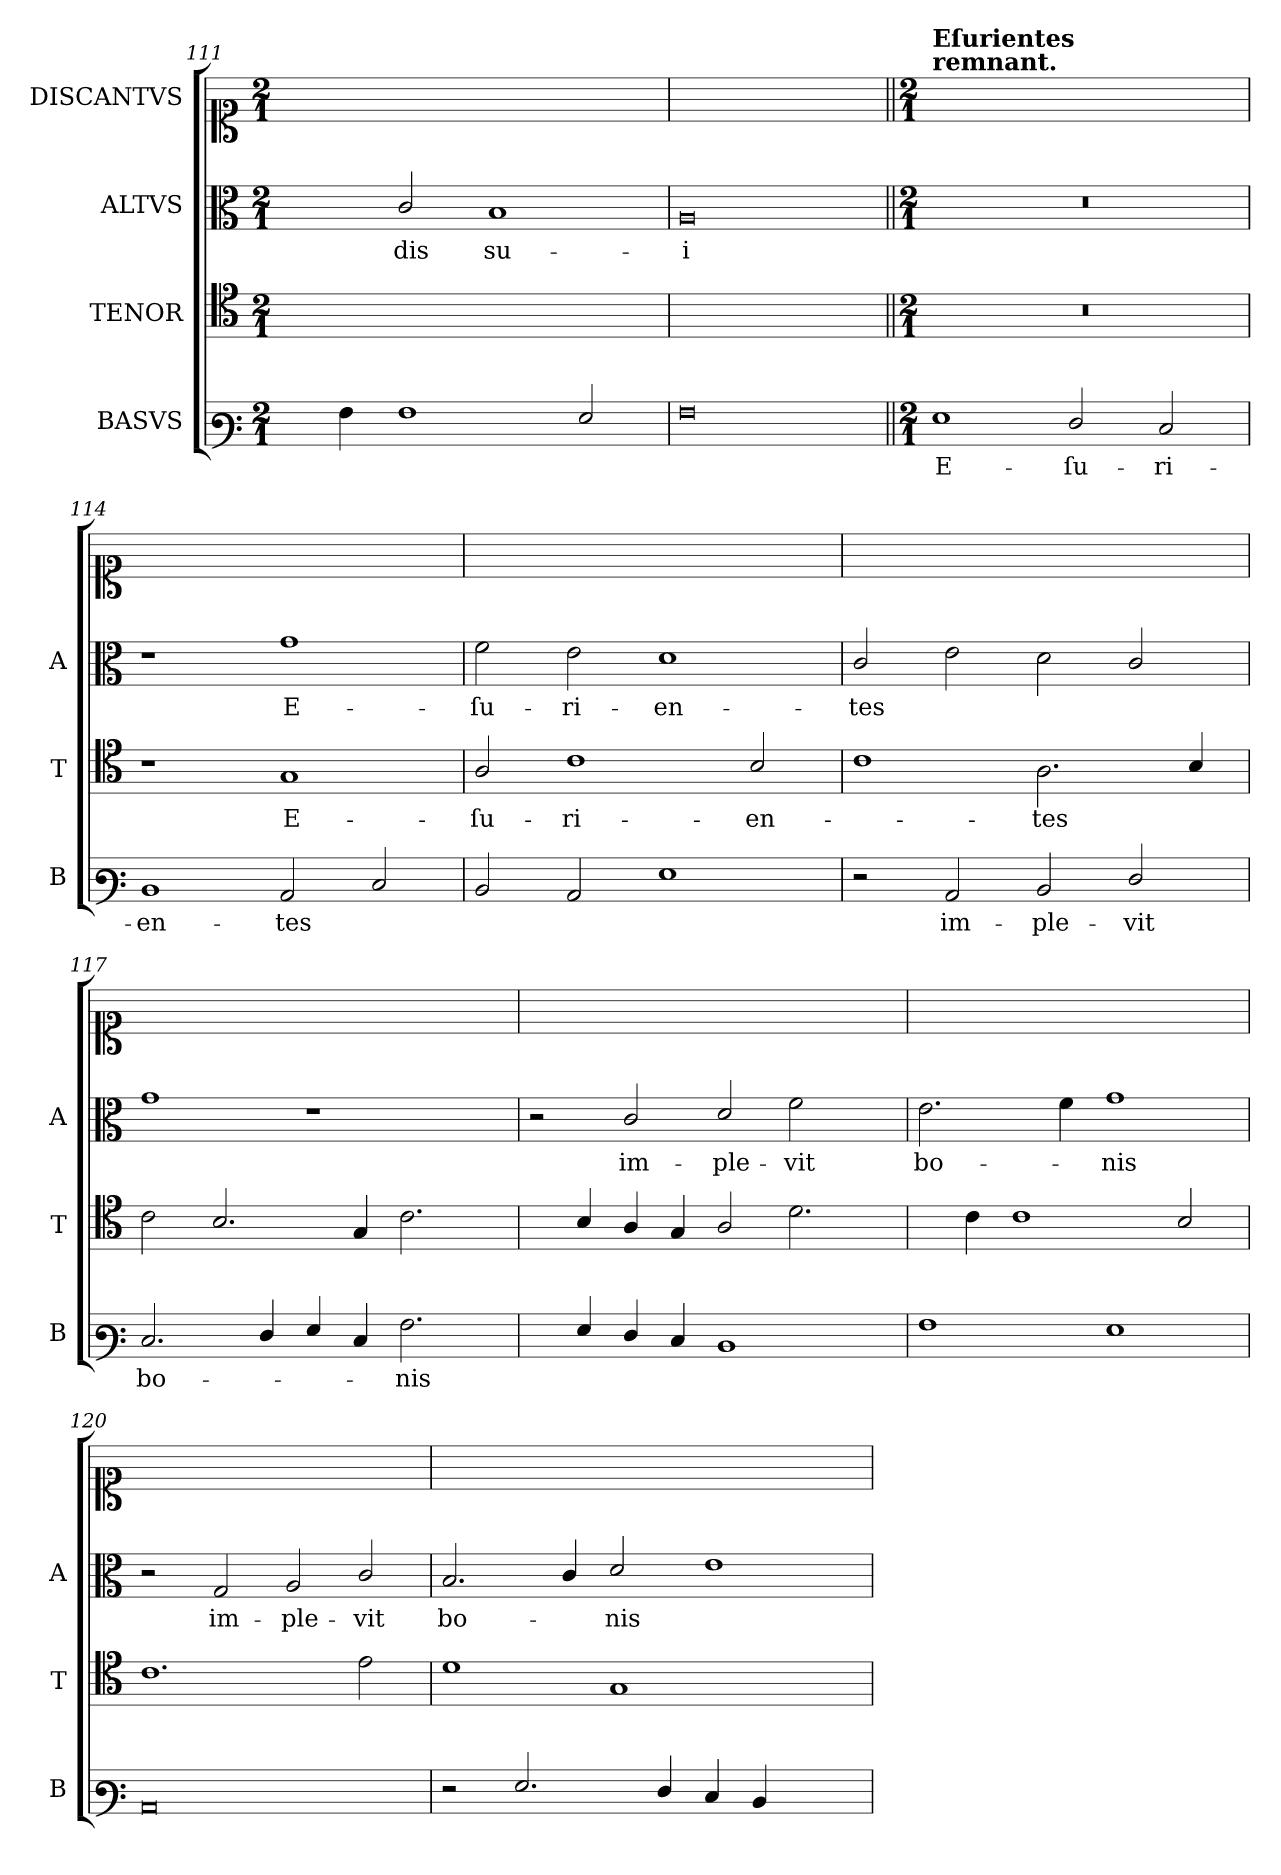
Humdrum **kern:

**kern	**text	**kern	**text	**kern	**text	**kern
*part4	*part4	*part3	*part3	*part2	*part2	*part1
*staff4	*staff4	*staff3	*staff3	*staff2	*staff2	*staff1
*I"BASVS	*	*I"TENOR	*	*I"ALTVS	*	*I"DISCANTVS
*I'B	*	*I'T	*	*I'A	*	*
*clefF3	*	*clefC4	*	*clefC3	*	*clefC1
*k[]	*	*k[]	*	*k[]	*	*k[]
*a:	*	*a:	*	*a:	*	*a:
*M2/1	*	*M2/1	*	*M2/1	*	*M2/1
=111	=111	=111	=111	=111	=111	=111
4ryy	.	0ryy	.	2ryy	.	0ryy
4A\	.	.	.	.	.	.
!	!	!	!	!	!LO:LY:i	!
1A	.	.	.	2c/	-dis	.
!	!	!	!	!	!LO:LY:i	!
.	.	.	.	1B	su-	.
2G/	.	.	.	.	.	.
=112	=112	=112	=112	=112	=112	=112
!	!	!	!	!	!LO:LY:i	!
0A	.	0ryy	.	0A	-i	0ryy
=113||	=113||	=113||	=113||	=113||	=113||	=113||
*M2/1	*	*M2/1	*	*M2/1	*	*M2/1
!	!	!	!	!	!	!LO:TX:a:B:t=Eſurientes \nremnant.
1G	E-	0r	.	0r	.	0ryy
2F/	-ſu-	.	.	.	.	.
2E/	-ri-	.	.	.	.	.
=114	=114	=114	=114	=114	=114	=114
1D	-en-	1r	.	1r	.	0ryy
2C/	-tes	1G	E-	1g	E-	.
2E/	.	.	.	.	.	.
=115	=115	=115	=115	=115	=115	=115
2D/	.	2A/	-ſu-	2f\	-ſu-	0ryy
2C/	.	1c	-ri-	2e\	-ri-	.
1G	.	.	.	1d	-en-	.
.	.	2B/	-en-	.	.	.
=116	=116	=116	=116	=116	=116	=116
2r	.	1c	.	2c/	-tes	0ryy
2C/	im-	.	.	2e\	.	.
2D/	-ple-	2.A\	-tes	2d\	.	.
2F/	-vit	.	.	2c/	.	.
.	.	4B/	.	.	.	.
=117	=117	=117	=117	=117	=117	=117
2.E/	bo-	2c\	.	1g	.	0ryy
.	.	2.B/	.	.	.	.
4F/	.	.	.	.	.	.
4G/	.	.	.	1r	.	.
4E/	.	4G/	.	.	.	.
2.A	-nis	2.c\	.	.	.	.
.	.	.	.	4ryy	.	4ryy
=118	=118	=118	=118	=118	=118	=118
4ryy	.	4ryy	.	2r	.	0ryy
4G/	.	4B/	.	.	.	.
4F/	.	4A/	.	2c/	im-	.
4E/	.	4G/	.	.	.	.
1D	.	2A/	.	2d/	-ple-	.
.	.	2.d\	.	2f\	-vit	.
4ryy	.	.	.	4ryy	.	4ryy
=119	=119	=119	=119	=119	=119	=119
1A	.	4ryy	.	2.e\	bo-	0ryy
.	.	4c\	.	.	.	.
.	.	1c	.	.	.	.
.	.	.	.	4f\	.	.
1G	.	.	.	1g	-nis	.
.	.	2B/	.	.	.	.
=120	=120	=120	=120	=120	=120	=120
0C	.	1.c	.	2r	.	0ryy
.	.	.	.	2G/	im-	.
.	.	.	.	2A/	-ple-	.
.	.	2e\	.	2c/	-vit	.
=121	=121	=121	=121	=121	=121	=121
2r	.	1d	.	2.B/	bo-	0ryy
2.G/	.	.	.	.	.	.
.	.	.	.	4c/	.	.
.	.	1G	.	2d/	-nis	.
4F/	.	.	.	.	.	.
4E/	.	.	.	1e	.	.
4D/	.	.	.	.	.	.
2ryy	.	2ryy	.	.	.	2ryy
=	=	=	=	=	=	=
*-	*-	*-	*-	*-	*-	*-
